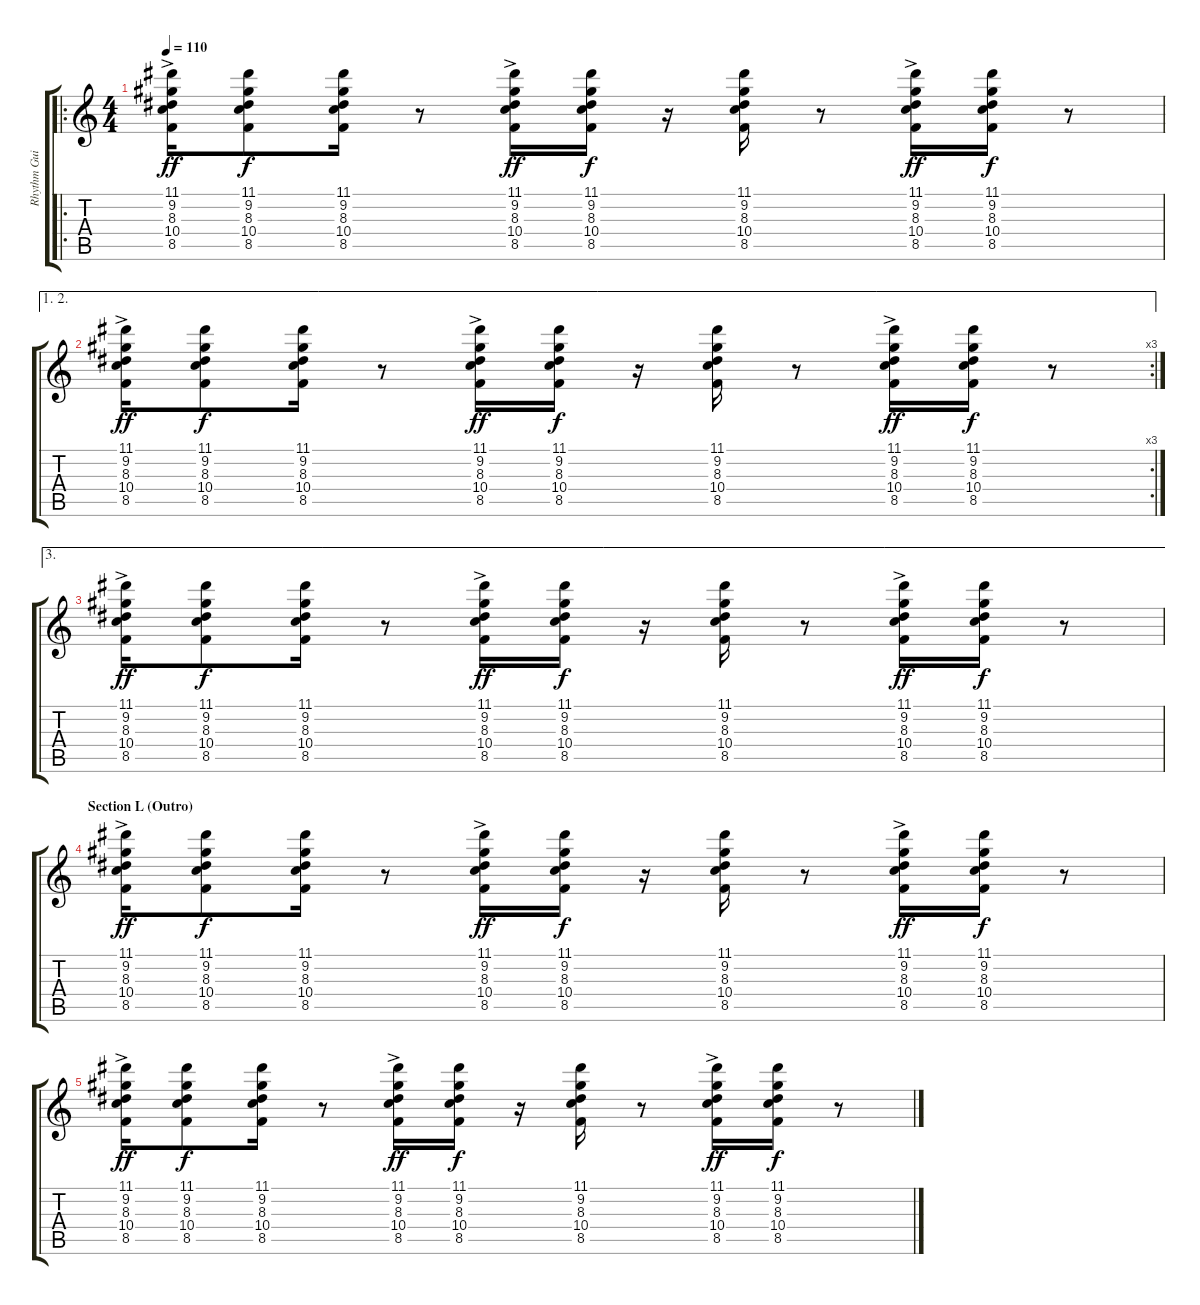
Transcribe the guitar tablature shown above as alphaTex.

\track ("Rhythm Guitar" "Rhythm Gui") {instrument electricguitarclean}
\staff {score tabs}
\tuning (E4 B3 G3 D3 A2 E2) {hide}
\ro
\ts (4 4)
\tempo 110
\clef g2
\ks c
(11.1{ac} 9.2{ac} 8.3{ac} 10.4{ac} 8.5{ac}).16{dy ff} (11.1 9.2 8.3 10.4 8.5).8{dy f} (11.1 9.2 8.3 10.4 8.5).16 r.8 (11.1{ac} 9.2{ac} 8.3{ac} 10.4{ac} 8.5{ac}).16{dy ff} (11.1 9.2 8.3 10.4 8.5).16{dy f} r.16 (11.1 9.2 8.3 10.4 8.5).16 r.8 (11.1{ac} 9.2{ac} 8.3{ac} 10.4{ac} 8.5{ac}).16{dy ff} (11.1 9.2 8.3 10.4 8.5).16{dy f} r.8 |
\ae (1 2)
\rc 3
(11.1{ac} 9.2{ac} 8.3{ac} 10.4{ac} 8.5{ac}).16{dy ff} (11.1 9.2 8.3 10.4 8.5).8{dy f} (11.1 9.2 8.3 10.4 8.5).16 r.8 (11.1{ac} 9.2{ac} 8.3{ac} 10.4{ac} 8.5{ac}).16{dy ff} (11.1 9.2 8.3 10.4 8.5).16{dy f} r.16 (11.1 9.2 8.3 10.4 8.5).16 r.8 (11.1{ac} 9.2{ac} 8.3{ac} 10.4{ac} 8.5{ac}).16{dy ff} (11.1 9.2 8.3 10.4 8.5).16{dy f} r.8 |
\ae 3
(11.1{ac} 9.2{ac} 8.3{ac} 10.4{ac} 8.5{ac}).16{dy ff} (11.1 9.2 8.3 10.4 8.5).8{dy f} (11.1 9.2 8.3 10.4 8.5).16 r.8 (11.1{ac} 9.2{ac} 8.3{ac} 10.4{ac} 8.5{ac}).16{dy ff} (11.1 9.2 8.3 10.4 8.5).16{dy f} r.16 (11.1 9.2 8.3 10.4 8.5).16 r.8 (11.1{ac} 9.2{ac} 8.3{ac} 10.4{ac} 8.5{ac}).16{dy ff} (11.1 9.2 8.3 10.4 8.5).16{dy f} r.8 |
\section ("" "Section L (Outro)")
(11.1{ac} 9.2{ac} 8.3{ac} 10.4{ac} 8.5{ac}).16{dy ff} (11.1 9.2 8.3 10.4 8.5).8{dy f} (11.1 9.2 8.3 10.4 8.5).16 r.8 (11.1{ac} 9.2{ac} 8.3{ac} 10.4{ac} 8.5{ac}).16{dy ff} (11.1 9.2 8.3 10.4 8.5).16{dy f} r.16 (11.1 9.2 8.3 10.4 8.5).16 r.8 (11.1{ac} 9.2{ac} 8.3{ac} 10.4{ac} 8.5{ac}).16{dy ff} (11.1 9.2 8.3 10.4 8.5).16{dy f} r.8 |
(11.1{ac} 9.2{ac} 8.3{ac} 10.4{ac} 8.5{ac}).16{dy ff} (11.1 9.2 8.3 10.4 8.5).8{dy f} (11.1 9.2 8.3 10.4 8.5).16 r.8 (11.1{ac} 9.2{ac} 8.3{ac} 10.4{ac} 8.5{ac}).16{dy ff} (11.1 9.2 8.3 10.4 8.5).16{dy f} r.16 (11.1 9.2 8.3 10.4 8.5).16 r.8 (11.1{ac} 9.2{ac} 8.3{ac} 10.4{ac} 8.5{ac}).16{dy ff} (11.1 9.2 8.3 10.4 8.5).16{dy f} r.8
